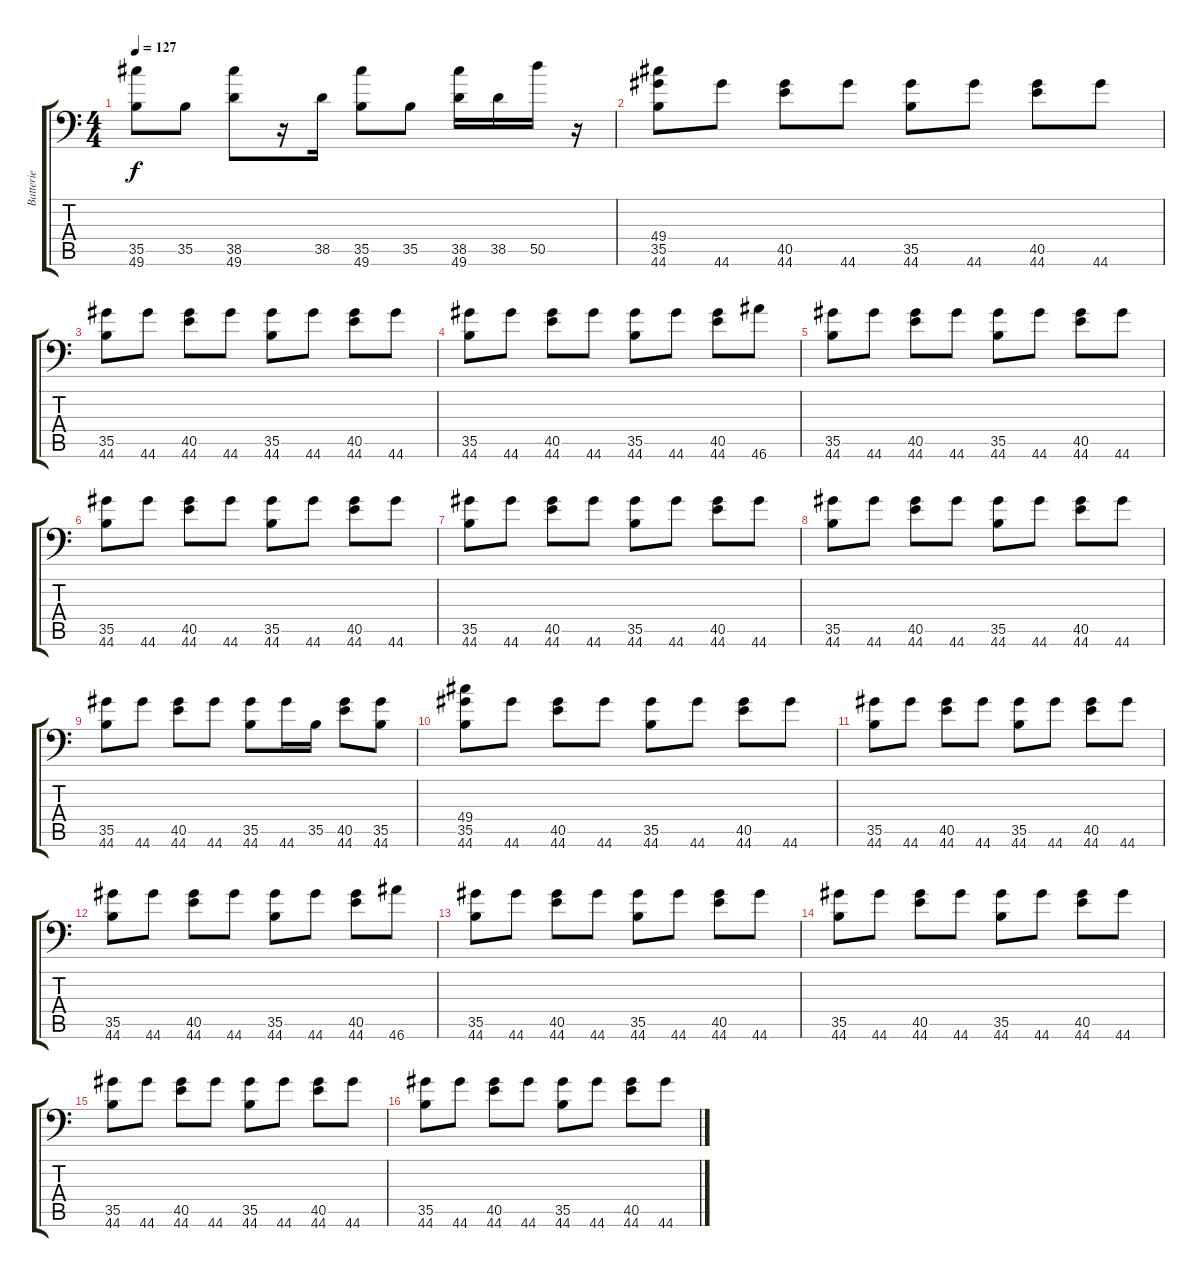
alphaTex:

\track ("Batterie" "Batterie") {instrument acousticgrandpiano}
\staff {score tabs}
\tuning (C-1 C-1 C-1 C-1 C-1 C-1) {hide}
\ts (4 4)
\tempo 127
\clef f4
\ks c
(35.5 49.6).8{dy f} 35.5.8 (38.5 49.6).8 r.16 38.5.16 (35.5 49.6).8 35.5.8 (38.5 49.6).16 38.5.16 50.5.16 r.16 |
(49.4 35.5 44.6).8 44.6.8 (40.5 44.6).8 44.6.8 (35.5 44.6).8 44.6.8 (40.5 44.6).8 44.6.8 |
(35.5 44.6).8 44.6.8 (40.5 44.6).8 44.6.8 (35.5 44.6).8 44.6.8 (40.5 44.6).8 44.6.8 |
(35.5 44.6).8 44.6.8 (40.5 44.6).8 44.6.8 (35.5 44.6).8 44.6.8 (40.5 44.6).8 46.6.8 |
(35.5 44.6).8 44.6.8 (40.5 44.6).8 44.6.8 (35.5 44.6).8 44.6.8 (40.5 44.6).8 44.6.8 |
(35.5 44.6).8 44.6.8 (40.5 44.6).8 44.6.8 (35.5 44.6).8 44.6.8 (40.5 44.6).8 44.6.8 |
(35.5 44.6).8 44.6.8 (40.5 44.6).8 44.6.8 (35.5 44.6).8 44.6.8 (40.5 44.6).8 44.6.8 |
(35.5 44.6).8 44.6.8 (40.5 44.6).8 44.6.8 (35.5 44.6).8 44.6.8 (40.5 44.6).8 44.6.8 |
(35.5 44.6).8 44.6.8 (40.5 44.6).8 44.6.8 (35.5 44.6).8 44.6.16 35.5.16 (40.5 44.6).8 (35.5 44.6).8 |
(49.4 35.5 44.6).8 44.6.8 (40.5 44.6).8 44.6.8 (35.5 44.6).8 44.6.8 (40.5 44.6).8 44.6.8 |
(35.5 44.6).8 44.6.8 (40.5 44.6).8 44.6.8 (35.5 44.6).8 44.6.8 (40.5 44.6).8 44.6.8 |
(35.5 44.6).8 44.6.8 (40.5 44.6).8 44.6.8 (35.5 44.6).8 44.6.8 (40.5 44.6).8 46.6.8 |
(35.5 44.6).8 44.6.8 (40.5 44.6).8 44.6.8 (35.5 44.6).8 44.6.8 (40.5 44.6).8 44.6.8 |
(35.5 44.6).8 44.6.8 (40.5 44.6).8 44.6.8 (35.5 44.6).8 44.6.8 (40.5 44.6).8 44.6.8 |
(35.5 44.6).8 44.6.8 (40.5 44.6).8 44.6.8 (35.5 44.6).8 44.6.8 (40.5 44.6).8 44.6.8 |
(35.5 44.6).8 44.6.8 (40.5 44.6).8 44.6.8 (35.5 44.6).8 44.6.8 (40.5 44.6).8 44.6.8
